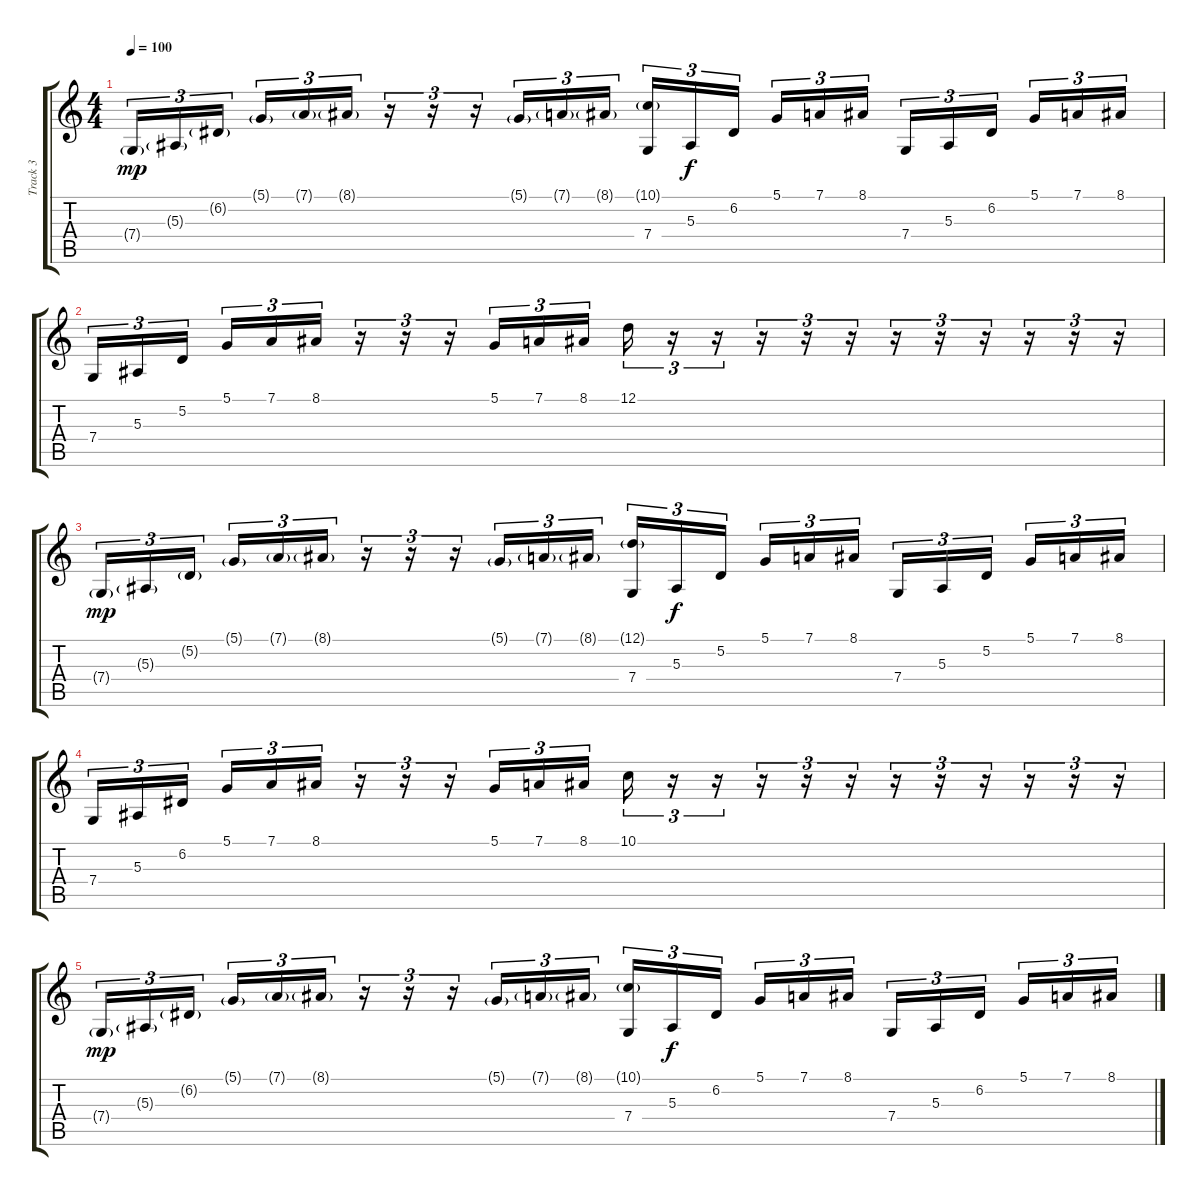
\track ("Track 3" "Track 3") {instrument vibraphone}
\staff {score tabs}
\tuning (D4 A3 F3 C3 G2 D2) {hide}
\ts (4 4)
\tempo 100
\clef g2
\ks c
7.4{g}.16{tu (3 2) dy mp} 5.3{g}.16{tu (3 2)} 6.2{g}.16{tu (3 2) beam splitsecondary} 5.1{g}.16{tu (3 2)} 7.1{g}.16{tu (3 2)} 8.1{g}.16{tu (3 2)} r.16{tu (3 2)} r.16{tu (3 2)} r.16{tu (3 2)} 5.1{g}.16{tu (3 2)} 7.1{g}.16{tu (3 2)} 8.1{g}.16{tu (3 2)} (10.1{g} 7.4).16{tu (3 2)} 5.3.16{tu (3 2) dy f} 6.2.16{tu (3 2) beam splitsecondary} 5.1.16{tu (3 2)} 7.1.16{tu (3 2)} 8.1.16{tu (3 2)} 7.4.16{tu (3 2)} 5.3.16{tu (3 2)} 6.2.16{tu (3 2) beam splitsecondary} 5.1.16{tu (3 2)} 7.1.16{tu (3 2)} 8.1.16{tu (3 2)} |
7.4.16{tu (3 2)} 5.3.16{tu (3 2)} 5.2.16{tu (3 2) beam splitsecondary} 5.1.16{tu (3 2)} 7.1.16{tu (3 2)} 8.1.16{tu (3 2)} r.16{tu (3 2)} r.16{tu (3 2)} r.16{tu (3 2)} 5.1.16{tu (3 2)} 7.1.16{tu (3 2)} 8.1.16{tu (3 2)} 12.1.16{tu (3 2)} r.16{tu (3 2)} r.16{tu (3 2)} r.16{tu (3 2)} r.16{tu (3 2)} r.16{tu (3 2)} r.16{tu (3 2)} r.16{tu (3 2)} r.16{tu (3 2)} r.16{tu (3 2)} r.16{tu (3 2)} r.16{tu (3 2)} |
7.4{g}.16{tu (3 2) dy mp} 5.3{g}.16{tu (3 2)} 5.2{g}.16{tu (3 2) beam splitsecondary} 5.1{g}.16{tu (3 2)} 7.1{g}.16{tu (3 2)} 8.1{g}.16{tu (3 2)} r.16{tu (3 2)} r.16{tu (3 2)} r.16{tu (3 2)} 5.1{g}.16{tu (3 2)} 7.1{g}.16{tu (3 2)} 8.1{g}.16{tu (3 2)} (12.1{g} 7.4).16{tu (3 2)} 5.3.16{tu (3 2) dy f} 5.2.16{tu (3 2) beam splitsecondary} 5.1.16{tu (3 2)} 7.1.16{tu (3 2)} 8.1.16{tu (3 2)} 7.4.16{tu (3 2)} 5.3.16{tu (3 2)} 5.2.16{tu (3 2) beam splitsecondary} 5.1.16{tu (3 2)} 7.1.16{tu (3 2)} 8.1.16{tu (3 2)} |
7.4.16{tu (3 2)} 5.3.16{tu (3 2)} 6.2.16{tu (3 2) beam splitsecondary} 5.1.16{tu (3 2)} 7.1.16{tu (3 2)} 8.1.16{tu (3 2)} r.16{tu (3 2)} r.16{tu (3 2)} r.16{tu (3 2)} 5.1.16{tu (3 2)} 7.1.16{tu (3 2)} 8.1.16{tu (3 2)} 10.1.16{tu (3 2)} r.16{tu (3 2)} r.16{tu (3 2)} r.16{tu (3 2)} r.16{tu (3 2)} r.16{tu (3 2)} r.16{tu (3 2)} r.16{tu (3 2)} r.16{tu (3 2)} r.16{tu (3 2)} r.16{tu (3 2)} r.16{tu (3 2)} |
7.4{g}.16{tu (3 2) dy mp} 5.3{g}.16{tu (3 2)} 6.2{g}.16{tu (3 2) beam splitsecondary} 5.1{g}.16{tu (3 2)} 7.1{g}.16{tu (3 2)} 8.1{g}.16{tu (3 2)} r.16{tu (3 2)} r.16{tu (3 2)} r.16{tu (3 2)} 5.1{g}.16{tu (3 2)} 7.1{g}.16{tu (3 2)} 8.1{g}.16{tu (3 2)} (10.1{g} 7.4).16{tu (3 2)} 5.3.16{tu (3 2) dy f} 6.2.16{tu (3 2) beam splitsecondary} 5.1.16{tu (3 2)} 7.1.16{tu (3 2)} 8.1.16{tu (3 2)} 7.4.16{tu (3 2)} 5.3.16{tu (3 2)} 6.2.16{tu (3 2) beam splitsecondary} 5.1.16{tu (3 2)} 7.1.16{tu (3 2)} 8.1.16{tu (3 2)}
